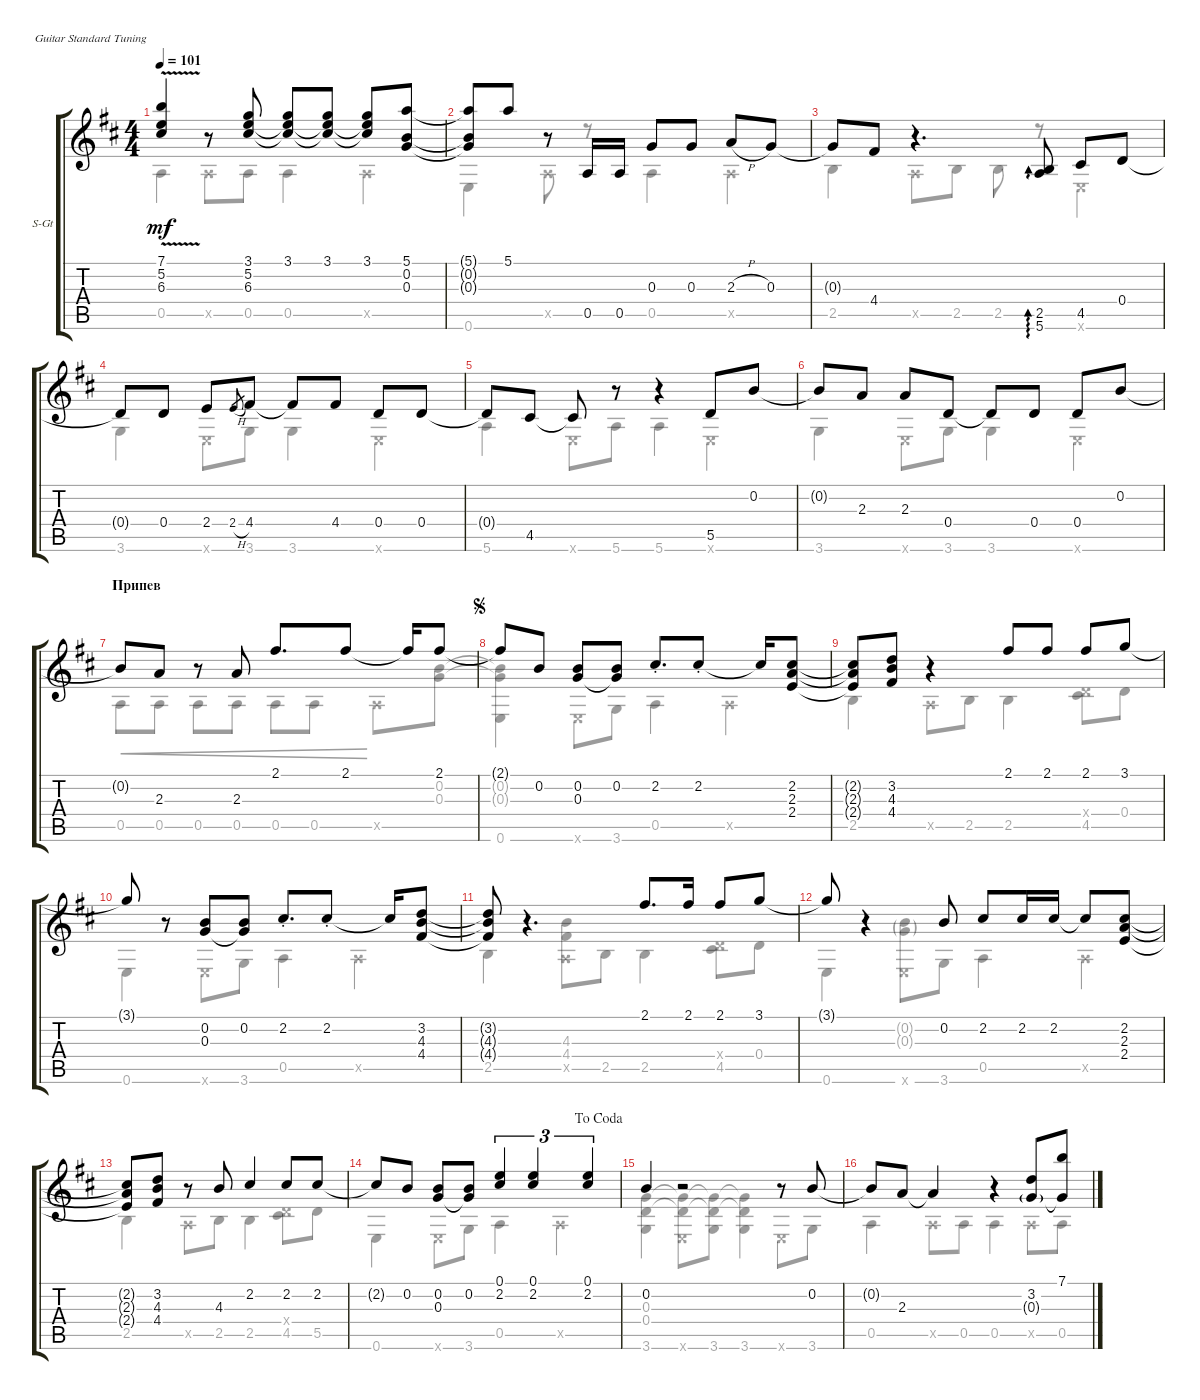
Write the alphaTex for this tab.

\defaultSystemsLayout 4
\bracketExtendMode groupsimilarinstruments
\firstSystemTrackNameOrientation horizontal
\otherSystemsTrackNameOrientation horizontal
\chordDiagramsInScore
\track ("Steel Guitar" "S-Gt") {instrument acousticguitarsteel}
\staff {score tabs}
\tuning (E4 B3 G3 D3 A2 E2)
\voice
\ts (4 4)
\tempo 101
\clef g2
\ks bminor
(7.1{v t} 5.2{v t} 6.3{v t}).4{dy mf} r.8 (3.1 5.2 6.3).8 (3.1 5.2{t} 6.3{t}).8 (3.1 5.2{t} 6.3{t}).8 (3.1 5.2{t} 6.3{t}).8 (5.1 0.2 0.3).8 |
(5.1{t} 0.2{t} 0.3{t}).8 5.1.8 r.8 0.5.16 0.5.16 0.3.8 0.3.8 2.3{h}.8 0.3.8 |
0.3{t}.8 4.4.8 r.4{d} (5.6 2.5).8{ad 0} 4.5.8 0.4.8 |
0.4{t}.8 0.4.8 2.4.8 2.4{h}.8{gr} 4.4.8 4.4{t}.8 4.4.8 0.4.8 0.4.8 |
0.4{t}.8 4.5.8 4.5{t}.8 r.8 r.4 5.5.8 0.2.8 |
0.2{t}.8 2.3.8 2.3.8 0.4.8 0.4{t}.8 0.4.8 0.4.8 0.2.8 |
\section ("" "Припев")
0.2{t}.8 2.3.8 r.8 2.3.8 2.1.8{d} 2.1.8 2.1{t}.16 2.1.8 |
\jump segno
2.1{t}.8 0.2.8 (0.2 0.3).8 (0.2 0.3{t}).8 2.2{st}.8{d} 2.2{st}.8 2.2{t}.16 (2.2 2.3 2.4).8 |
(2.2{t} 2.3{t} 2.4{t}).8 (3.2 4.3 4.4).8 r.4 2.1.8 2.1.8 2.1.8 3.1.8 |
3.1{t}.8 r.8 (0.2 0.3).8 (0.2 0.3{t}).8 2.2{st}.8{d} 2.2{st}.8 2.2{t}.16 (3.2 4.3 4.4).8 |
(3.2{t} 4.3{t} 4.4{t}).8 r.4{d} 2.1.8{d} 2.1.16 2.1.8 3.1.8 |
3.1{t}.8 r.4 0.2.8 2.2.8 2.2.16 2.2.16 2.2{t}.8 (2.2 2.3 2.4).8 |
(2.2{t} 2.4{t} 2.3{t}).8 (3.2 4.3 4.4).8 r.8 4.3.8 2.2.4 2.2.8 2.2.8 |
\jump dacoda
2.2{t}.8 0.2.8 (0.2 0.3).8 (0.2 0.3{t}).8 (0.1 2.2).4{tu (3 2)} (0.1 2.2).4{tu (3 2)} (0.1 2.2).4{tu (3 2)} |
0.2.4 r.2 r.8 0.2.8 |
0.2{t}.8 2.3.8 2.3{t}.4 r.4 (3.2 0.3{g}).8 (7.1 0.3{t}).8
\voice
\clef g2
\ottava regular
\simile none
\ks bminor
0.5.4{dy mf} 0.5{x}.8 0.5.8 0.5.4 0.5{x}.4 |
0.6.4 0.5{x}.8 r.8 0.5.4 0.5{x}.4 |
2.5.4 0.5{x}.8 2.5.8 2.5.8 r.8{ad 0} 0.6{x}.4 |
3.6.4 0.6{x}.8 3.6.8 3.6.4 0.6{x}.4 |
5.6.4 0.6{x}.8 5.6.8 5.6.4 0.6{x}.4 |
3.6.4 0.6{x}.8 3.6.8 3.6.4 0.6{x}.4 |
0.5.8{cre} 0.5.8{cre} 0.5.8{cre} 0.5.8{cre} 0.5.8{cre} 0.5.8{cre} 0.5{x}.8 (0.2 0.3).8 |
(0.3{t} 0.2{t} 0.6).4 0.6{x}.8 3.6.8 0.5.4 0.5{x}.4 |
2.5.4 0.5{x}.8 2.5.8 2.5.4 (4.5 0.4{x}).8 0.4.8 |
0.6.4 0.6{x}.8 3.6.8 0.5.4 0.5{x}.4 |
2.5.4 (0.5{x} 4.3 4.4).8 2.5.8 2.5.4 (4.5 0.4{x}).8 0.4.8 |
0.6.4 (0.6{x} 0.2{g} 0.3{g}).8 3.6.8 0.5.4 0.5{x}.4 |
2.5.4 0.5{x}.8 2.5.8 2.5.4 (4.5 0.4{x}).8 5.5.8 |
0.6.4 0.6{x}.8 3.6.8 0.5.4 0.5{x}.4 |
(3.6 0.3 0.4).4 (0.6{x} 0.3{t} 0.4{t}).8 (3.6 0.3{t} 0.4{t}).8 (3.6 0.3{t} 0.4{t}).4 0.6{x}.8 3.6.8 |
0.5.4 0.5{x}.8 0.5.8 0.5.4 0.5{x}.8 0.5.8
